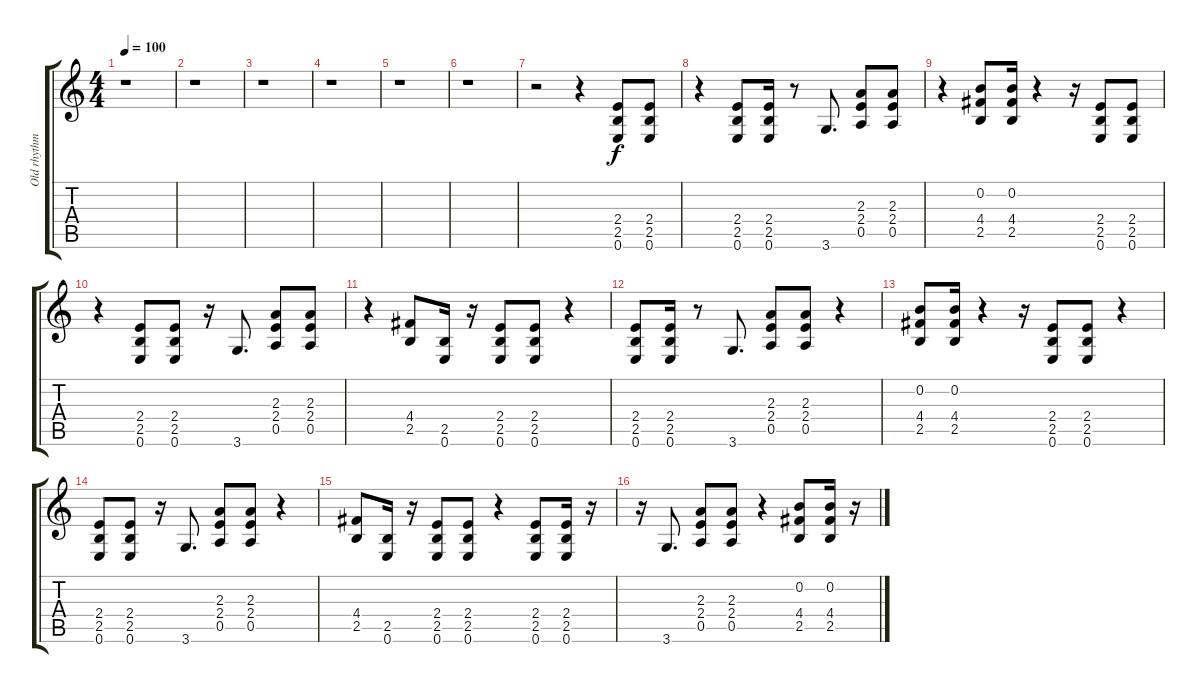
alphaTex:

\track ("Old rhythm track" "Old rhythm") {instrument acousticguitarnylon}
\staff {score tabs}
\tuning (E4 B3 G3 D3 A2 E2) {hide}
\ts (4 4)
\tempo 100
\clef g2
\ks c
r.1{dy f} |
r.1 |
r.1 |
r.1 |
r.1 |
r.1 |
r.2 r.4 (2.4 2.5 0.6).8 (2.4 2.5 0.6).8 |
r.4 (2.4 2.5 0.6).8 (2.4 2.5 0.6).16 r.8 3.6.8{d} (2.3 2.4 0.5).8 (2.3 2.4 0.5).8 |
r.4 (0.2 4.4 2.5).8 (0.2 4.4 2.5).16 r.4 r.16 (2.4 2.5 0.6).8 (2.4 2.5 0.6).8 |
r.4 (2.4 2.5 0.6).8 (2.4 2.5 0.6).8 r.16 3.6.8{d} (2.3 2.4 0.5).8 (2.3 2.4 0.5).8 |
r.4 (4.4 2.5).8 (2.5 0.6).16 r.16 (2.4 2.5 0.6).8 (2.4 2.5 0.6).8 r.4 |
(2.4 2.5 0.6).8 (2.4 2.5 0.6).16 r.8 3.6.8{d} (2.3 2.4 0.5).8 (2.3 2.4 0.5).8 r.4 |
(0.2 4.4 2.5).8 (0.2 4.4 2.5).16 r.4 r.16 (2.4 2.5 0.6).8 (2.4 2.5 0.6).8 r.4 |
(2.4 2.5 0.6).8 (2.4 2.5 0.6).8 r.16 3.6.8{d} (2.3 2.4 0.5).8 (2.3 2.4 0.5).8 r.4 |
(4.4 2.5).8 (2.5 0.6).16 r.16 (2.4 2.5 0.6).8 (2.4 2.5 0.6).8 r.4 (2.4 2.5 0.6).8 (2.4 2.5 0.6).16 r.16 |
r.16 3.6.8{d} (2.3 2.4 0.5).8 (2.3 2.4 0.5).8 r.4 (0.2 4.4 2.5).8 (0.2 4.4 2.5).16 r.16
